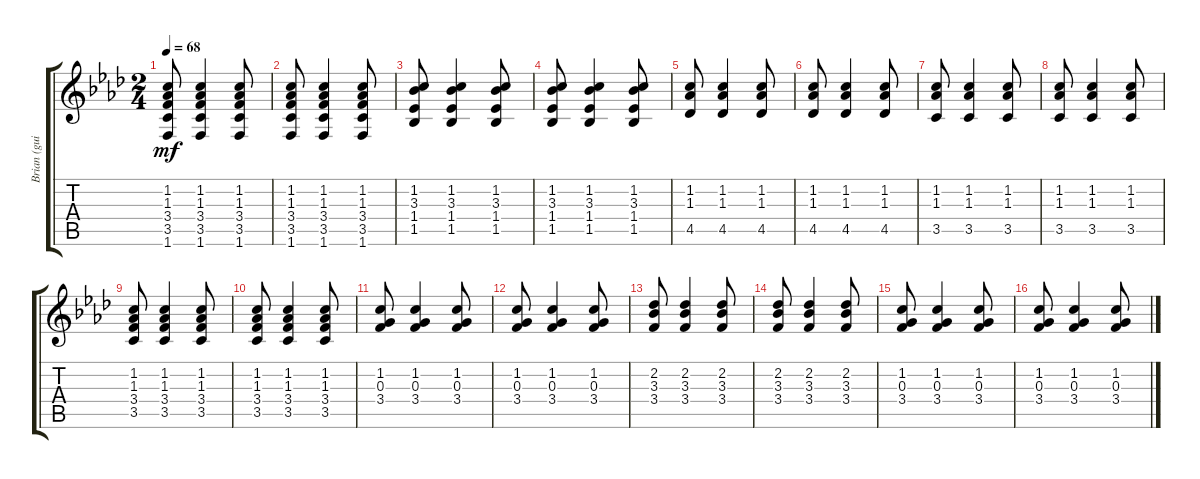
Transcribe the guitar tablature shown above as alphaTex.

\track ("Brian (guitar 2)" "Brian (gui") {instrument distortionguitar}
\staff {score tabs}
\tuning (E4 B3 G3 D3 A2 E2) {hide}
\ts (2 4)
\tempo 68
\clef g2
\ks fminor
(1.2 1.3 3.4 3.5 1.6).8{dy mf} (1.2 1.3 3.4 3.5 1.6).4 (1.2 1.3 3.4 3.5 1.6).8 |
(1.2 1.3 3.4 3.5 1.6).8 (1.2 1.3 3.4 3.5 1.6).4 (1.2 1.3 3.4 3.5 1.6).8 |
(1.2 3.3 1.4 1.5).8 (1.2 3.3 1.4 1.5).4 (1.2 3.3 1.4 1.5).8 |
(1.2 3.3 1.4 1.5).8 (1.2 3.3 1.4 1.5).4 (1.2 3.3 1.4 1.5).8 |
(1.2 1.3 4.5).8 (1.2 1.3 4.5).4 (1.2 1.3 4.5).8 |
(1.2 1.3 4.5).8 (1.2 1.3 4.5).4 (1.2 1.3 4.5).8 |
(1.2 1.3 3.5).8 (1.2 1.3 3.5).4 (1.2 1.3 3.5).8 |
(1.2 1.3 3.5).8 (1.2 1.3 3.5).4 (1.2 1.3 3.5).8 |
(1.2 1.3 3.4 3.5).8 (1.2 1.3 3.4 3.5).4 (1.2 1.3 3.4 3.5).8 |
(1.2 1.3 3.4 3.5).8 (1.2 1.3 3.4 3.5).4 (1.2 1.3 3.4 3.5).8 |
(1.2 0.3 3.4).8 (1.2 0.3 3.4).4 (1.2 0.3 3.4).8 |
(1.2 0.3 3.4).8 (1.2 0.3 3.4).4 (1.2 0.3 3.4).8 |
(2.2 3.3 3.4).8 (2.2 3.3 3.4).4 (2.2 3.3 3.4).8 |
(2.2 3.3 3.4).8 (2.2 3.3 3.4).4 (2.2 3.3 3.4).8 |
(1.2 0.3 3.4).8 (1.2 0.3 3.4).4 (1.2 0.3 3.4).8 |
(1.2 0.3 3.4).8 (1.2 0.3 3.4).4 (1.2 0.3 3.4).8
